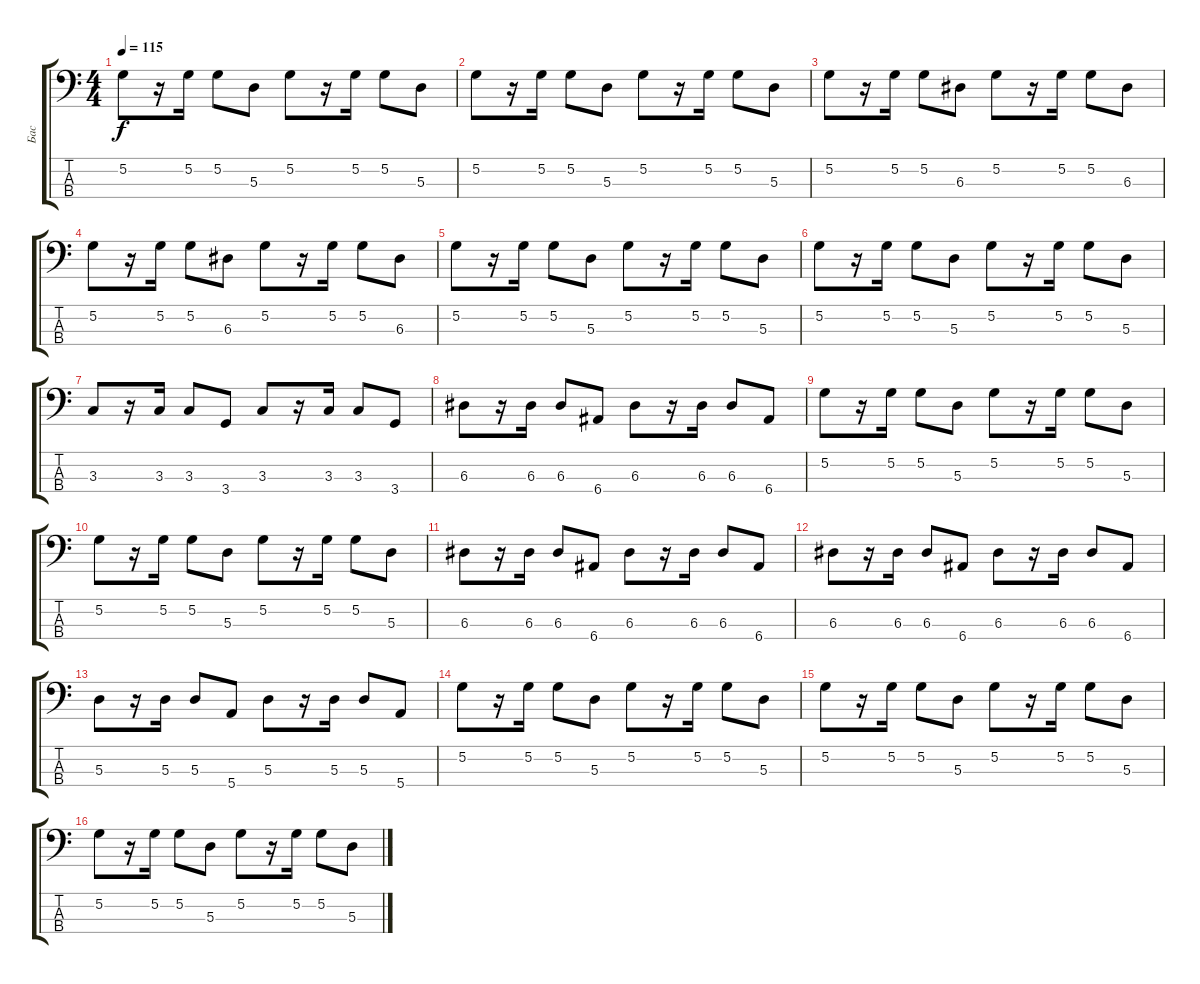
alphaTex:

\track ("Бас" "Бас") {instrument electricbassfinger}
\staff {score tabs}
\tuning (G2 D2 A1 E1) {hide}
\ts (4 4)
\tempo 115
\clef f4
\ks c
5.2.8{dy f} r.16 5.2.16 5.2.8 5.3.8 5.2.8 r.16 5.2.16 5.2.8 5.3.8 |
5.2.8 r.16 5.2.16 5.2.8 5.3.8 5.2.8 r.16 5.2.16 5.2.8 5.3.8 |
5.2.8 r.16 5.2.16 5.2.8 6.3.8 5.2.8 r.16 5.2.16 5.2.8 6.3.8 |
5.2.8 r.16 5.2.16 5.2.8 6.3.8 5.2.8 r.16 5.2.16 5.2.8 6.3.8 |
5.2.8 r.16 5.2.16 5.2.8 5.3.8 5.2.8 r.16 5.2.16 5.2.8 5.3.8 |
5.2.8 r.16 5.2.16 5.2.8 5.3.8 5.2.8 r.16 5.2.16 5.2.8 5.3.8 |
3.3.8 r.16 3.3.16 3.3.8 3.4.8 3.3.8 r.16 3.3.16 3.3.8 3.4.8 |
6.3.8 r.16 6.3.16 6.3.8 6.4.8 6.3.8 r.16 6.3.16 6.3.8 6.4.8 |
5.2.8 r.16 5.2.16 5.2.8 5.3.8 5.2.8 r.16 5.2.16 5.2.8 5.3.8 |
5.2.8 r.16 5.2.16 5.2.8 5.3.8 5.2.8 r.16 5.2.16 5.2.8 5.3.8 |
6.3.8 r.16 6.3.16 6.3.8 6.4.8 6.3.8 r.16 6.3.16 6.3.8 6.4.8 |
6.3.8 r.16 6.3.16 6.3.8 6.4.8 6.3.8 r.16 6.3.16 6.3.8 6.4.8 |
5.3.8 r.16 5.3.16 5.3.8 5.4.8 5.3.8 r.16 5.3.16 5.3.8 5.4.8 |
5.2.8 r.16 5.2.16 5.2.8 5.3.8 5.2.8 r.16 5.2.16 5.2.8 5.3.8 |
5.2.8 r.16 5.2.16 5.2.8 5.3.8 5.2.8 r.16 5.2.16 5.2.8 5.3.8 |
5.2.8 r.16 5.2.16 5.2.8 5.3.8 5.2.8 r.16 5.2.16 5.2.8 5.3.8
